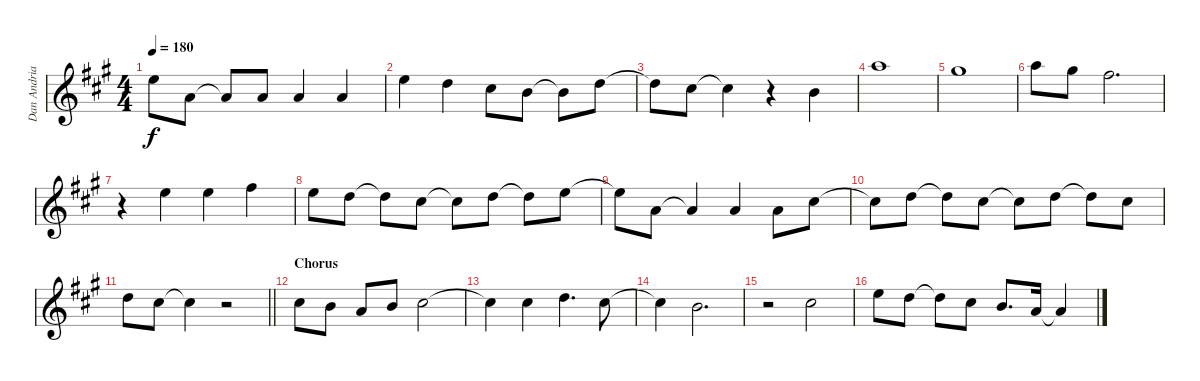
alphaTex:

\track ("Dan Andriano - Vocals" "Dan Andria") {instrument electricguitarclean}
\staff {score}
\tuning (E4 B3 G3 D3 A2 E2) {hide}
\ts (4 4)
\tempo 180
\clef g2
\ks a
0.1{t}.8{dy f} 2.3.8 2.3{t}.8 2.3.8 2.3.4 2.3.4 |
0.1.4 3.2.4 2.2.8 0.2.8 0.2{t}.8 7.3.8 |
7.3{t}.8 2.2.8 2.2{t}.4 r.4 0.2.4 |
10.2.1 |
9.2.1 |
10.2.8 4.1.8 2.1.2{d} |
r.4 0.1.4 0.1.4 2.1.4 |
0.1.8 3.2.8 3.2{t}.8 2.2.8 2.2{t}.8 3.2.8 3.2{t}.8 0.1.8 |
0.1{t}.8 2.3.8 2.3{t}.4 2.3.4 2.3.8 2.2.8 |
2.2{t}.8 7.3.8 7.3{t}.8 2.2.8 2.2{t}.8 3.2.8 3.2{t}.8 2.2.8 |
\barLineRight lightlight
3.2.8 2.2.8 2.2{t}.4 r.2 |
\section ("" "Chorus")
2.2.8{volume 16} 0.2.8 2.3.8 0.2.8 2.2.2 |
2.2{t}.4 2.2.4 3.2.4{d} 2.2.8 |
2.2{t}.4 0.2.2{d} |
r.2 2.2.2 |
0.1.8 3.2.8 3.2{t}.8 6.3.8 0.2.8{d} 2.3.16 2.3{t}.4
